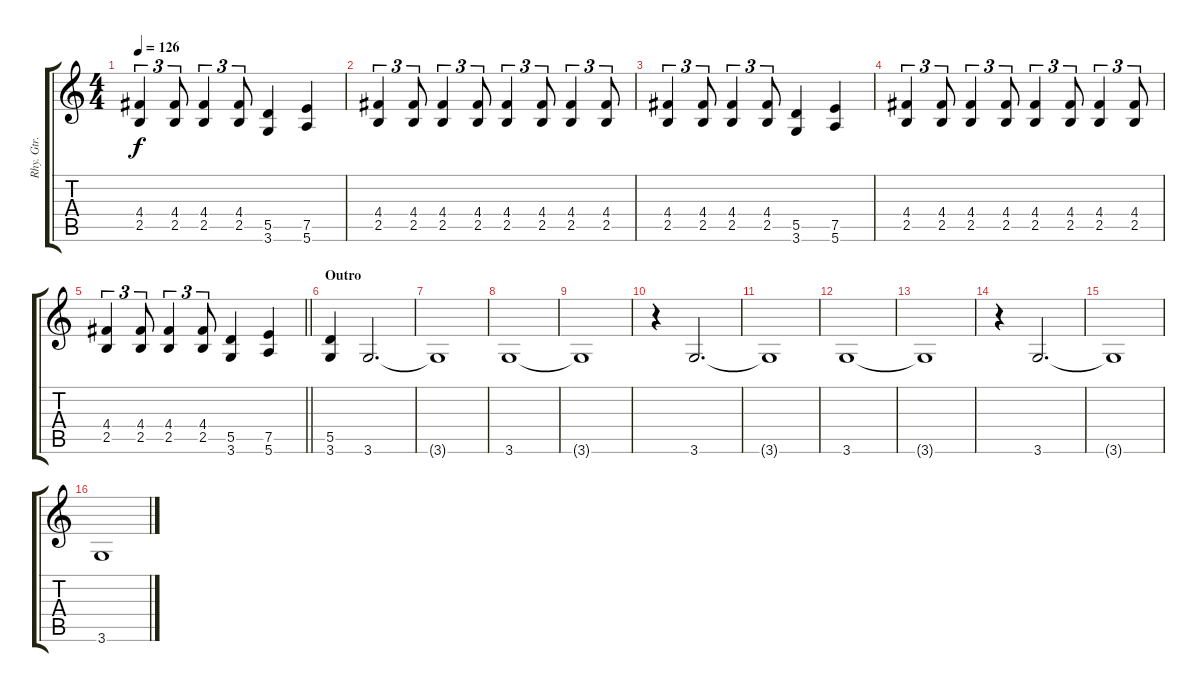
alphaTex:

\track ("Rhy. Gtr." "Rhy. Gtr.") {instrument distortionguitar}
\staff {score tabs}
\tuning (E4 B3 G3 D3 A2 E2) {hide}
\ts (4 4)
\tempo 126
\clef g2
\ks c
(4.4 2.5).4{tu (3 2) dy f} (4.4 2.5).8{tu (3 2)} (4.4 2.5).4{tu (3 2)} (4.4 2.5).8{tu (3 2)} (5.5 3.6).4 (7.5 5.6).4 |
(4.4 2.5).4{tu (3 2)} (4.4 2.5).8{tu (3 2)} (4.4 2.5).4{tu (3 2)} (4.4 2.5).8{tu (3 2)} (4.4 2.5).4{tu (3 2)} (4.4 2.5).8{tu (3 2)} (4.4 2.5).4{tu (3 2)} (4.4 2.5).8{tu (3 2)} |
(4.4 2.5).4{tu (3 2)} (4.4 2.5).8{tu (3 2)} (4.4 2.5).4{tu (3 2)} (4.4 2.5).8{tu (3 2)} (5.5 3.6).4 (7.5 5.6).4 |
(4.4 2.5).4{tu (3 2)} (4.4 2.5).8{tu (3 2)} (4.4 2.5).4{tu (3 2)} (4.4 2.5).8{tu (3 2)} (4.4 2.5).4{tu (3 2)} (4.4 2.5).8{tu (3 2)} (4.4 2.5).4{tu (3 2)} (4.4 2.5).8{tu (3 2)} |
\barLineRight lightlight
(4.4 2.5).4{tu (3 2)} (4.4 2.5).8{tu (3 2)} (4.4 2.5).4{tu (3 2)} (4.4 2.5).8{tu (3 2)} (5.5 3.6).4 (7.5 5.6).4 |
\section ("" "Outro")
(5.5 3.6).4 3.6.2{d} |
3.6{t}.1 |
3.6.1 |
3.6{t}.1 |
r.4 3.6.2{d} |
3.6{t}.1 |
3.6.1 |
3.6{t}.1 |
r.4 3.6.2{d} |
3.6{t}.1 |
3.6.1
